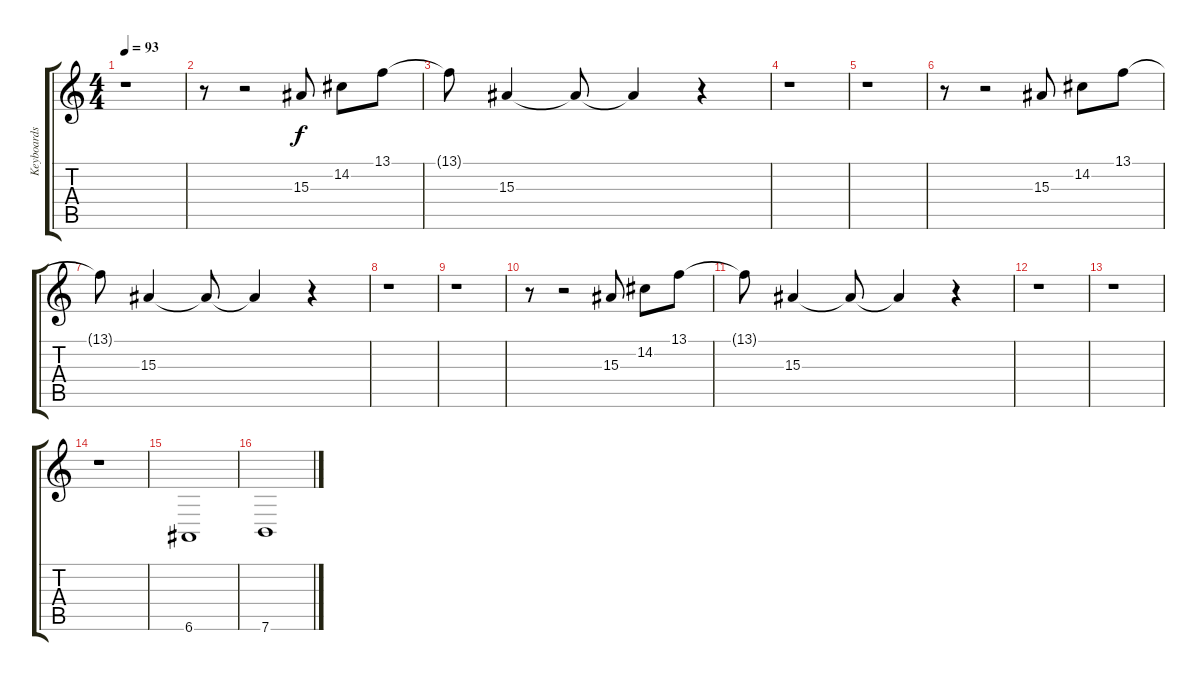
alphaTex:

\track ("Keyboards" "Keyboards") {instrument celesta}
\staff {score tabs}
\tuning (E4 B3 G3 D3 A2 E2) {hide}
\ts (4 4)
\tempo 93
\clef g2
\ks c
r.1{dy f} |
r.8 r.2 15.3.8 14.2.8 13.1.8 |
13.1{t}.8 15.3.4 15.3{t}.8 15.3{t}.4 r.4 |
r.1 |
r.1 |
r.8 r.2 15.3.8 14.2.8 13.1.8 |
13.1{t}.8 15.3.4 15.3{t}.8 15.3{t}.4 r.4 |
r.1 |
r.1 |
r.8 r.2 15.3.8 14.2.8 13.1.8 |
13.1{t}.8 15.3.4 15.3{t}.8 15.3{t}.4 r.4 |
r.1 |
r.1 |
r.1 |
6.6.1 |
7.6.1
